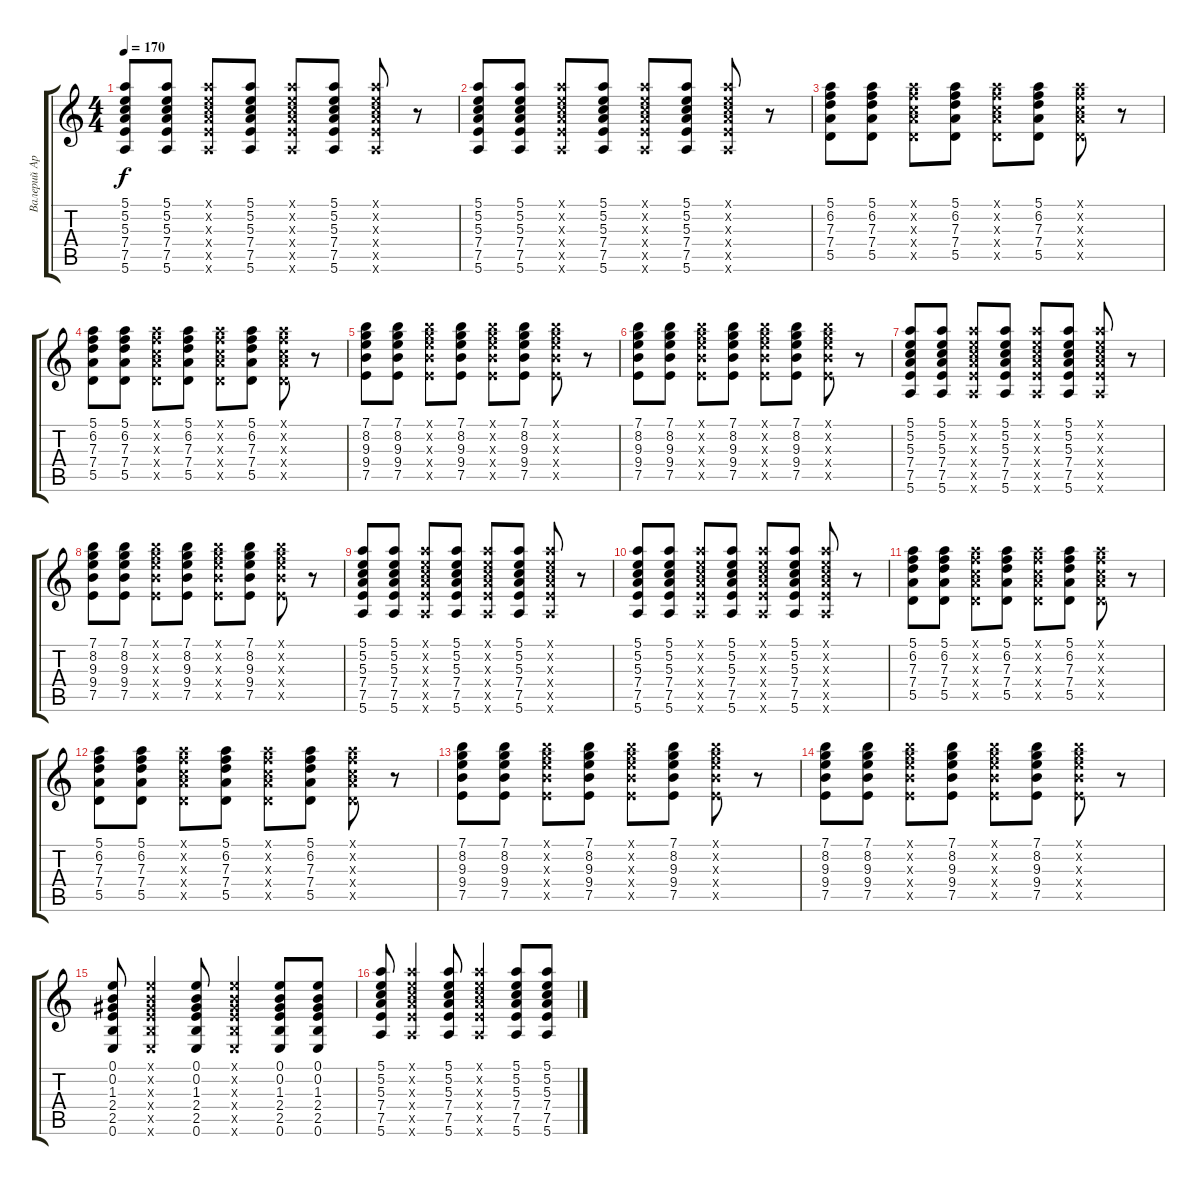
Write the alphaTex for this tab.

\track ("Валерий Аркадин (запись)" "Валерий Ар") {instrument electricguitarclean}
\staff {score tabs}
\tuning (E4 B3 G3 D3 A2 E2) {hide}
\ts (4 4)
\tempo 170
\clef g2
\ks c
(5.1 5.2 5.3 7.4 7.5 5.6).8{dy f} (5.1 5.2 5.3 7.4 7.5 5.6).8 (5.1{x} 5.2{x} 5.3{x} 7.4{x} 7.5{x} 5.6{x}).8 (5.1 5.2 5.3 7.4 7.5 5.6).8 (5.1{x} 5.2{x} 5.3{x} 7.4{x} 7.5{x} 5.6{x}).8 (5.1 5.2 5.3 7.4 7.5 5.6).8 (5.1{x} 5.2{x} 5.3{x} 7.4{x} 7.5{x} 5.6{x}).8 r.8 |
(5.1 5.2 5.3 7.4 7.5 5.6).8 (5.1 5.2 5.3 7.4 7.5 5.6).8 (5.1{x} 5.2{x} 5.3{x} 7.4{x} 7.5{x} 5.6{x}).8 (5.1 5.2 5.3 7.4 7.5 5.6).8 (5.1{x} 5.2{x} 5.3{x} 7.4{x} 7.5{x} 5.6{x}).8 (5.1 5.2 5.3 7.4 7.5 5.6).8 (5.1{x} 5.2{x} 5.3{x} 7.4{x} 7.5{x} 5.6{x}).8 r.8 |
(5.1 6.2 7.3 7.4 5.5).8 (5.1 6.2 7.3 7.4 5.5).8 (5.1{x} 6.2{x} 5.3{x} 7.4{x} 5.5{x}).8 (5.1 6.2 7.3 7.4 5.5).8 (5.1{x} 6.2{x} 5.3{x} 7.4{x} 5.5{x}).8 (5.1 6.2 7.3 7.4 5.5).8 (5.1{x} 6.2{x} 5.3{x} 7.4{x} 5.5{x}).8 r.8 |
(5.1 6.2 7.3 7.4 5.5).8 (5.1 6.2 7.3 7.4 5.5).8 (5.1{x} 6.2{x} 5.3{x} 7.4{x} 5.5{x}).8 (5.1 6.2 7.3 7.4 5.5).8 (5.1{x} 6.2{x} 5.3{x} 7.4{x} 5.5{x}).8 (5.1 6.2 7.3 7.4 5.5).8 (5.1{x} 6.2{x} 5.3{x} 7.4{x} 5.5{x}).8 r.8 |
(7.1 8.2 9.3 9.4 7.5).8 (7.1 8.2 9.3 9.4 7.5).8 (7.1{x} 8.2{x} 9.3{x} 9.4{x} 7.5{x}).8 (7.1 8.2 9.3 9.4 7.5).8 (7.1{x} 8.2{x} 9.3{x} 9.4{x} 7.5{x}).8 (7.1 8.2 9.3 9.4 7.5).8 (7.1{x} 8.2{x} 9.3{x} 9.4{x} 7.5{x}).8 r.8 |
(7.1 8.2 9.3 9.4 7.5).8 (7.1 8.2 9.3 9.4 7.5).8 (7.1{x} 8.2{x} 9.3{x} 9.4{x} 7.5{x}).8 (7.1 8.2 9.3 9.4 7.5).8 (7.1{x} 8.2{x} 9.3{x} 9.4{x} 7.5{x}).8 (7.1 8.2 9.3 9.4 7.5).8 (7.1{x} 8.2{x} 9.3{x} 9.4{x} 7.5{x}).8 r.8 |
(5.1 5.2 5.3 7.4 7.5 5.6).8 (5.1 5.2 5.3 7.4 7.5 5.6).8 (5.1{x} 5.2{x} 5.3{x} 7.4{x} 7.5{x} 5.6{x}).8 (5.1 5.2 5.3 7.4 7.5 5.6).8 (5.1{x} 5.2{x} 5.3{x} 7.4{x} 7.5{x} 5.6{x}).8 (5.1 5.2 5.3 7.4 7.5 5.6).8 (5.1{x} 5.2{x} 5.3{x} 7.4{x} 7.5{x} 5.6{x}).8 r.8 |
(7.1 8.2 9.3 9.4 7.5).8 (7.1 8.2 9.3 9.4 7.5).8 (7.1{x} 8.2{x} 9.3{x} 9.4{x} 7.5{x}).8 (7.1 8.2 9.3 9.4 7.5).8 (7.1{x} 8.2{x} 9.3{x} 9.4{x} 7.5{x}).8 (7.1 8.2 9.3 9.4 7.5).8 (7.1{x} 8.2{x} 9.3{x} 9.4{x} 7.5{x}).8 r.8 |
(5.1 5.2 5.3 7.4 7.5 5.6).8 (5.1 5.2 5.3 7.4 7.5 5.6).8 (5.1{x} 5.2{x} 5.3{x} 7.4{x} 7.5{x} 5.6{x}).8 (5.1 5.2 5.3 7.4 7.5 5.6).8 (5.1{x} 5.2{x} 5.3{x} 7.4{x} 7.5{x} 5.6{x}).8 (5.1 5.2 5.3 7.4 7.5 5.6).8 (5.1{x} 5.2{x} 5.3{x} 7.4{x} 7.5{x} 5.6{x}).8 r.8 |
(5.1 5.2 5.3 7.4 7.5 5.6).8 (5.1 5.2 5.3 7.4 7.5 5.6).8 (5.1{x} 5.2{x} 5.3{x} 7.4{x} 7.5{x} 5.6{x}).8 (5.1 5.2 5.3 7.4 7.5 5.6).8 (5.1{x} 5.2{x} 5.3{x} 7.4{x} 7.5{x} 5.6{x}).8 (5.1 5.2 5.3 7.4 7.5 5.6).8 (5.1{x} 5.2{x} 5.3{x} 7.4{x} 7.5{x} 5.6{x}).8 r.8 |
(5.1 6.2 7.3 7.4 5.5).8 (5.1 6.2 7.3 7.4 5.5).8 (5.1{x} 6.2{x} 5.3{x} 7.4{x} 5.5{x}).8 (5.1 6.2 7.3 7.4 5.5).8 (5.1{x} 6.2{x} 5.3{x} 7.4{x} 5.5{x}).8 (5.1 6.2 7.3 7.4 5.5).8 (5.1{x} 6.2{x} 5.3{x} 7.4{x} 5.5{x}).8 r.8 |
(5.1 6.2 7.3 7.4 5.5).8 (5.1 6.2 7.3 7.4 5.5).8 (5.1{x} 6.2{x} 5.3{x} 7.4{x} 5.5{x}).8 (5.1 6.2 7.3 7.4 5.5).8 (5.1{x} 6.2{x} 5.3{x} 7.4{x} 5.5{x}).8 (5.1 6.2 7.3 7.4 5.5).8 (5.1{x} 6.2{x} 5.3{x} 7.4{x} 5.5{x}).8 r.8 |
(7.1 8.2 9.3 9.4 7.5).8 (7.1 8.2 9.3 9.4 7.5).8 (7.1{x} 8.2{x} 9.3{x} 9.4{x} 7.5{x}).8 (7.1 8.2 9.3 9.4 7.5).8 (7.1{x} 8.2{x} 9.3{x} 9.4{x} 7.5{x}).8 (7.1 8.2 9.3 9.4 7.5).8 (7.1{x} 8.2{x} 9.3{x} 9.4{x} 7.5{x}).8 r.8 |
(7.1 8.2 9.3 9.4 7.5).8 (7.1 8.2 9.3 9.4 7.5).8 (7.1{x} 8.2{x} 9.3{x} 9.4{x} 7.5{x}).8 (7.1 8.2 9.3 9.4 7.5).8 (7.1{x} 8.2{x} 9.3{x} 9.4{x} 7.5{x}).8 (7.1 8.2 9.3 9.4 7.5).8 (7.1{x} 8.2{x} 9.3{x} 9.4{x} 7.5{x}).8 r.8 |
(0.1 0.2 1.3 2.4 2.5 0.6).8 (0.1{x} 0.2{x} 1.3{x} 2.4{x} 2.5{x} 0.6{x}).4 (0.1 0.2 1.3 2.4 2.5 0.6).8 (0.1{x} 0.2{x} 1.3{x} 2.4{x} 2.5{x} 0.6{x}).4 (0.1 0.2 1.3 2.4 2.5 0.6).8 (0.1 0.2 1.3 2.4 2.5 0.6).8 |
(5.1 5.2 5.3 7.4 7.5 5.6).8 (5.1{x} 5.2{x} 5.3{x} 7.4{x} 7.5{x} 5.6{x}).4 (5.1 5.2 5.3 7.4 7.5 5.6).8 (5.1{x} 5.2{x} 5.3{x} 7.4{x} 7.5{x} 5.6{x}).4 (5.1 5.2 5.3 7.4 7.5 5.6).8 (5.1 5.2 5.3 7.4 7.5 5.6).8
